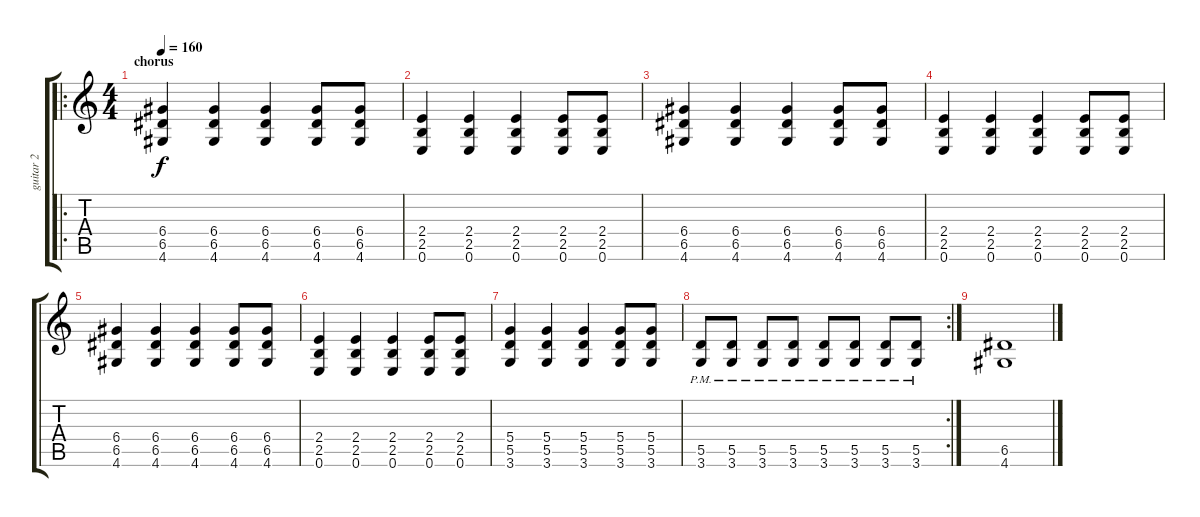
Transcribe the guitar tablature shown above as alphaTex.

\track ("guitar 2" "guitar 2") {instrument overdrivenguitar}
\staff {score tabs}
\tuning (E4 B3 G3 D3 A2 E2) {hide}
\ro
\ts (4 4)
\section ("" "chorus")
\tempo 160
\clef g2
\ks c
(6.4 6.5 4.6).4{dy f} (6.4 6.5 4.6).4 (6.4 6.5 4.6).4 (6.4 6.5 4.6).8 (6.4 6.5 4.6).8 |
(2.4 2.5 0.6).4 (2.4 2.5 0.6).4 (2.4 2.5 0.6).4 (2.4 2.5 0.6).8 (2.4 2.5 0.6).8 |
(6.4 6.5 4.6).4 (6.4 6.5 4.6).4 (6.4 6.5 4.6).4 (6.4 6.5 4.6).8 (6.4 6.5 4.6).8 |
(2.4 2.5 0.6).4 (2.4 2.5 0.6).4 (2.4 2.5 0.6).4 (2.4 2.5 0.6).8 (2.4 2.5 0.6).8 |
(6.4 6.5 4.6).4 (6.4 6.5 4.6).4 (6.4 6.5 4.6).4 (6.4 6.5 4.6).8 (6.4 6.5 4.6).8 |
(2.4 2.5 0.6).4 (2.4 2.5 0.6).4 (2.4 2.5 0.6).4 (2.4 2.5 0.6).8 (2.4 2.5 0.6).8 |
(5.4 5.5 3.6).4 (5.4 5.5 3.6).4 (5.4 5.5 3.6).4 (5.4 5.5 3.6).8 (5.4 5.5 3.6).8 |
\rc 2
(5.5{pm} 3.6{pm}).8 (5.5{pm} 3.6{pm}).8 (5.5{pm} 3.6{pm}).8 (5.5{pm} 3.6{pm}).8 (5.5{pm} 3.6{pm}).8 (5.5{pm} 3.6{pm}).8 (5.5{pm} 3.6{pm}).8 (5.5{pm} 3.6{pm}).8 |
(6.5 4.6).1
